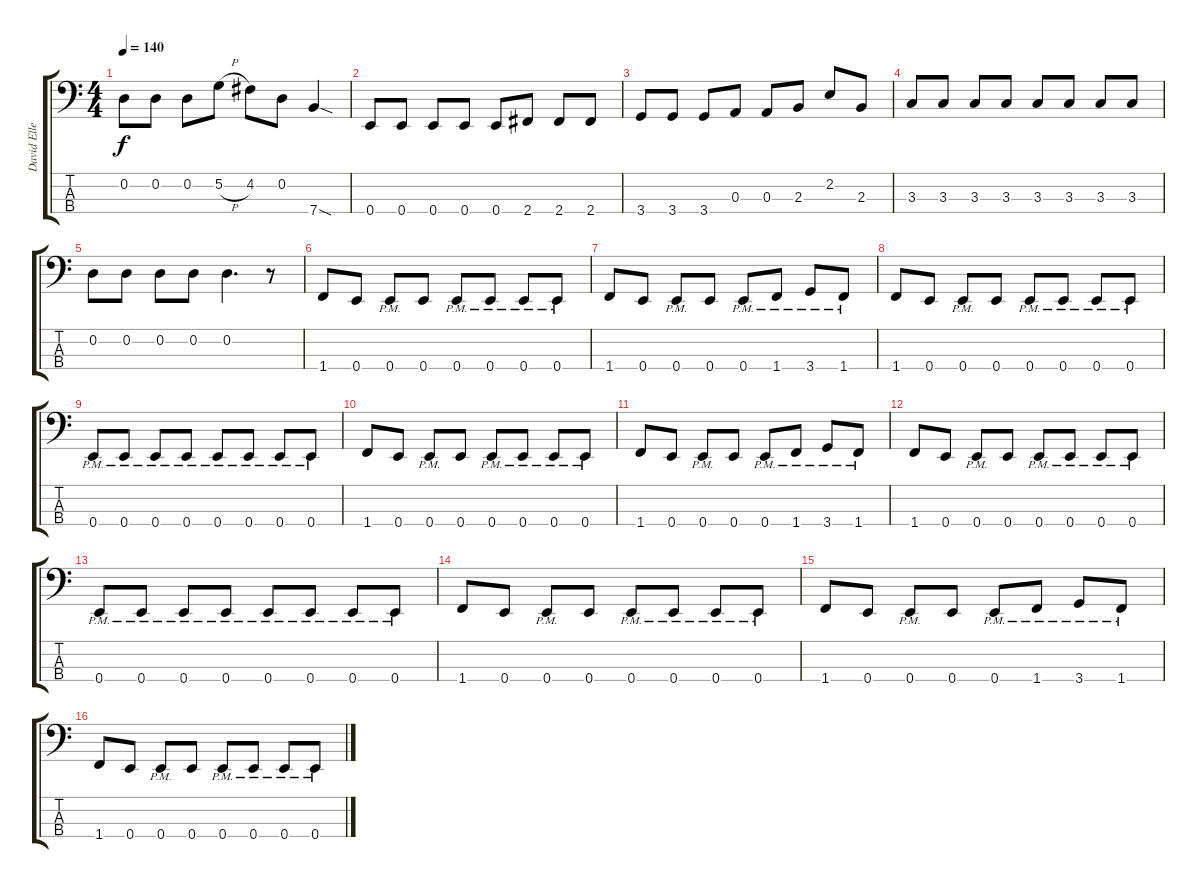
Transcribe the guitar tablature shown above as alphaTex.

\track ("David Ellefson (Bass)" "David Elle") {instrument electricbasspick}
\staff {score tabs}
\tuning (G2 D2 A1 E1) {hide}
\ts (4 4)
\tempo 140
\clef f4
\ks c
0.2.8{dy f} 0.2.8 0.2.8 5.2{h}.8 4.2.8 0.2.8 7.4{sod}.4 |
0.4.8 0.4.8 0.4.8 0.4.8 0.4.8 2.4.8 2.4.8 2.4.8 |
3.4.8 3.4.8 3.4.8 0.3.8 0.3.8 2.3.8 2.2.8 2.3.8 |
3.3.8 3.3.8 3.3.8 3.3.8 3.3.8 3.3.8 3.3.8 3.3.8 |
0.2.8 0.2.8 0.2.8 0.2.8 0.2.4{d} r.8 |
1.4.8 0.4.8 0.4{pm}.8 0.4.8 0.4{pm}.8 0.4{pm}.8 0.4{pm}.8 0.4{pm}.8 |
1.4.8 0.4.8 0.4{pm}.8 0.4.8 0.4{pm}.8 1.4{pm}.8 3.4{pm}.8 1.4{pm}.8 |
1.4.8 0.4.8 0.4{pm}.8 0.4.8 0.4{pm}.8 0.4{pm}.8 0.4{pm}.8 0.4{pm}.8 |
0.4{pm}.8 0.4{pm}.8 0.4{pm}.8 0.4{pm}.8 0.4{pm}.8 0.4{pm}.8 0.4{pm}.8 0.4{pm}.8 |
1.4.8 0.4.8 0.4{pm}.8 0.4.8 0.4{pm}.8 0.4{pm}.8 0.4{pm}.8 0.4{pm}.8 |
1.4.8 0.4.8 0.4{pm}.8 0.4.8 0.4{pm}.8 1.4{pm}.8 3.4{pm}.8 1.4{pm}.8 |
1.4.8 0.4.8 0.4{pm}.8 0.4.8 0.4{pm}.8 0.4{pm}.8 0.4{pm}.8 0.4{pm}.8 |
0.4{pm}.8 0.4{pm}.8 0.4{pm}.8 0.4{pm}.8 0.4{pm}.8 0.4{pm}.8 0.4{pm}.8 0.4{pm}.8 |
1.4.8 0.4.8 0.4{pm}.8 0.4.8 0.4{pm}.8 0.4{pm}.8 0.4{pm}.8 0.4{pm}.8 |
1.4.8 0.4.8 0.4{pm}.8 0.4.8 0.4{pm}.8 1.4{pm}.8 3.4{pm}.8 1.4{pm}.8 |
1.4.8 0.4.8 0.4{pm}.8 0.4.8 0.4{pm}.8 0.4{pm}.8 0.4{pm}.8 0.4{pm}.8
